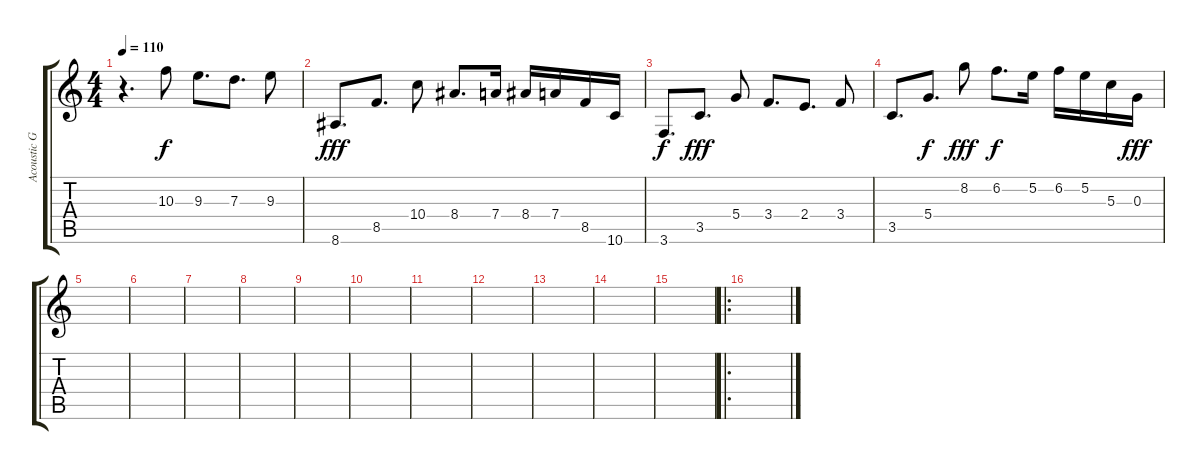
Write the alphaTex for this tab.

\track ("Acoustic Guitar Lead" "Acoustic G") {instrument acousticguitarsteel}
\staff {score tabs}
\tuning (E4 B3 G3 D3 A2 D2) {hide}
\ts (4 4)
\tempo 110
\clef g2
\ks c
r.4{d dy fff} 10.3.8{dy f} 9.3.8{d} 7.3.8{d} 9.3.8 |
8.6.8{d dy fff} 8.5.8{d} 10.4.8 8.4.8{d} 7.4.16 8.4.16 7.4.16 8.5.16 10.6.16 |
3.6.8{d dy f} 3.5.8{d dy fff} 5.4.8 3.4.8{d} 2.4.8{d} 3.4.8 |
3.5.8{d} 5.4.8{d dy f} 8.2.8{dy fff} 6.2.8{d dy f} 5.2.16 6.2.16 5.2.16 5.3.16 0.3.16{dy fff} |
|
|
|
|
|
|
|
|
|
|
|
\ro
